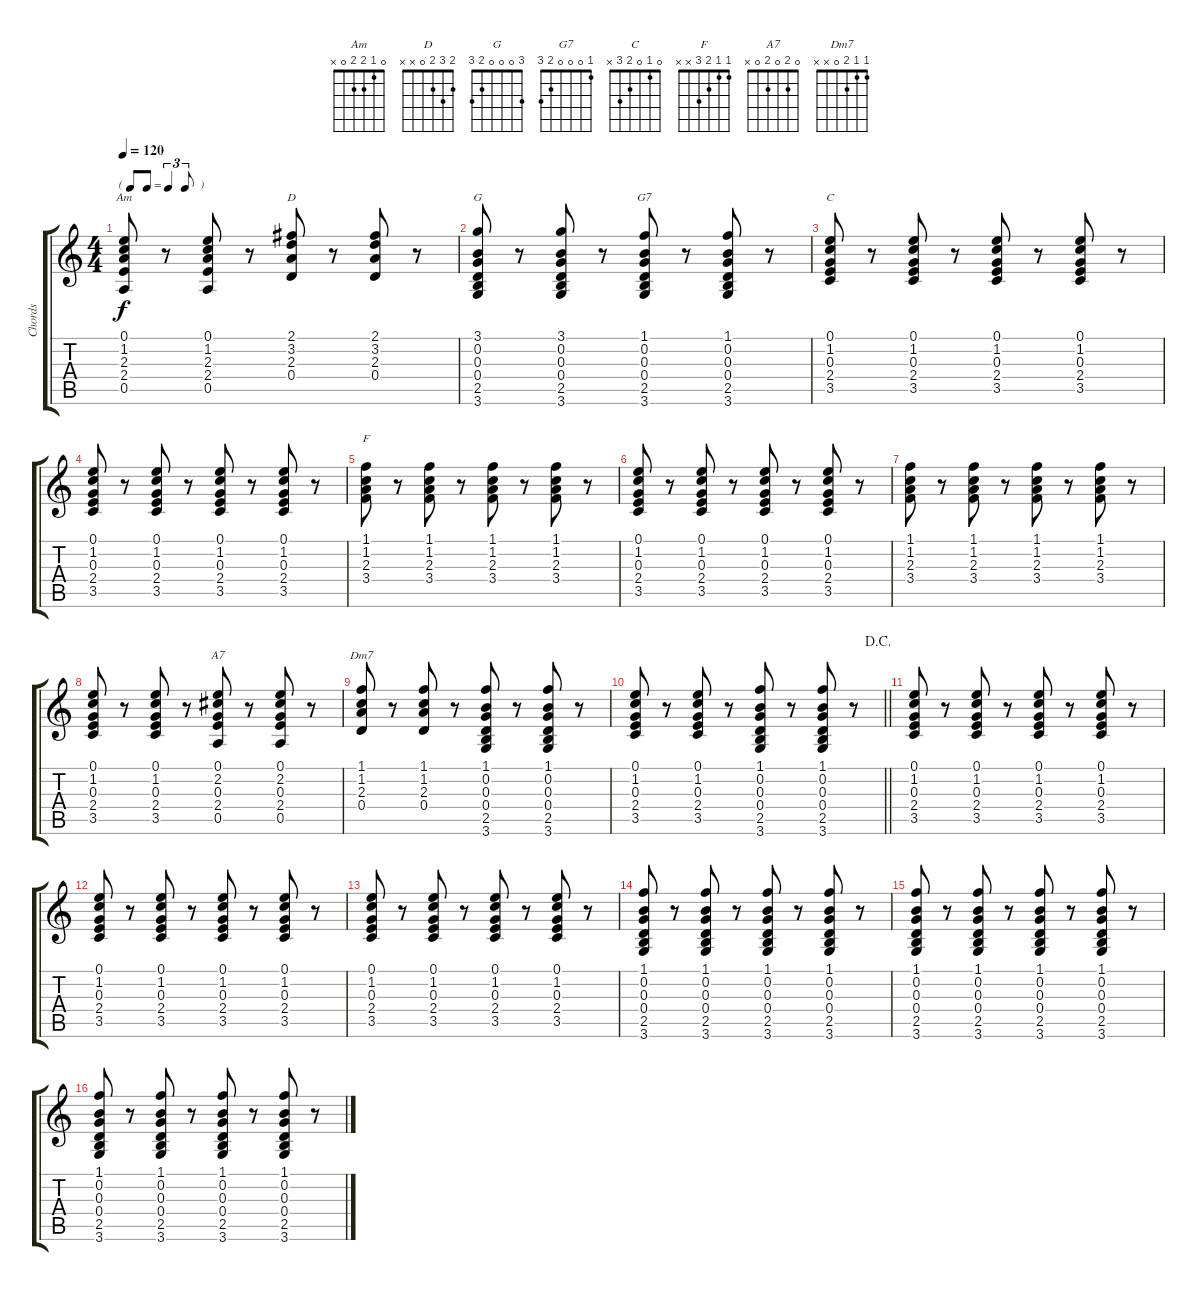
\track ("Chords" "Chords") {instrument acousticguitarnylon}
\staff {score tabs}
\tuning (E4 B3 G3 D3 A2 E2) {hide}
\chord ("Am" 0 1 2 2 0 x)
\chord ("D" 2 3 2 0 x x)
\chord ("G" 3 0 0 0 2 3)
\chord ("G7" 1 0 0 0 2 3)
\chord ("C" 0 1 0 2 3 x)
\chord ("F" 1 1 2 3 x x)
\chord ("A7" 0 2 0 2 0 x)
\chord ("Dm7" 1 1 2 0 x x)
\ts (4 4)
\tf triplet8th
\tempo 120
\clef g2
\ks c
(0.1 1.2 2.3 2.4 0.5).8{ch "Am" dy f} r.8 (0.1 1.2 2.3 2.4 0.5).8 r.8 (2.1 3.2 2.3 0.4).8{ch "D"} r.8 (2.1 3.2 2.3 0.4).8 r.8 |
(3.1 0.2 0.3 0.4 2.5 3.6).8{ch "G"} r.8 (3.1 0.2 0.3 0.4 2.5 3.6).8 r.8 (1.1 0.2 0.3 0.4 2.5 3.6).8{ch "G7"} r.8 (1.1 0.2 0.3 0.4 2.5 3.6).8 r.8 |
(0.1 1.2 0.3 2.4 3.5).8{ch "C"} r.8 (0.1 1.2 0.3 2.4 3.5).8 r.8 (0.1 1.2 0.3 2.4 3.5).8 r.8 (0.1 1.2 0.3 2.4 3.5).8 r.8 |
(0.1 1.2 0.3 2.4 3.5).8 r.8 (0.1 1.2 0.3 2.4 3.5).8 r.8 (0.1 1.2 0.3 2.4 3.5).8 r.8 (0.1 1.2 0.3 2.4 3.5).8 r.8 |
(1.1 1.2 2.3 3.4).8{ch "F"} r.8 (1.1 1.2 2.3 3.4).8 r.8 (1.1 1.2 2.3 3.4).8 r.8 (1.1 1.2 2.3 3.4).8 r.8 |
(0.1 1.2 0.3 2.4 3.5).8 r.8 (0.1 1.2 0.3 2.4 3.5).8 r.8 (0.1 1.2 0.3 2.4 3.5).8 r.8 (0.1 1.2 0.3 2.4 3.5).8 r.8 |
(1.1 1.2 2.3 3.4).8 r.8 (1.1 1.2 2.3 3.4).8 r.8 (1.1 1.2 2.3 3.4).8 r.8 (1.1 1.2 2.3 3.4).8 r.8 |
(0.1 1.2 0.3 2.4 3.5).8 r.8 (0.1 1.2 0.3 2.4 3.5).8 r.8 (0.1 2.2 0.3 2.4 0.5).8{ch "A7"} r.8 (0.1 2.2 0.3 2.4 0.5).8 r.8 |
(1.1 1.2 2.3 0.4).8{ch "Dm7"} r.8 (1.1 1.2 2.3 0.4).8 r.8 (1.1 0.2 0.3 0.4 2.5 3.6).8 r.8 (1.1 0.2 0.3 0.4 2.5 3.6).8 r.8 |
\jump dacapo
\barLineRight lightlight
(0.1 1.2 0.3 2.4 3.5).8 r.8 (0.1 1.2 0.3 2.4 3.5).8 r.8 (1.1 0.2 0.3 0.4 2.5 3.6).8 r.8 (1.1 0.2 0.3 0.4 2.5 3.6).8 r.8 |
(0.1 1.2 0.3 2.4 3.5).8 r.8 (0.1 1.2 0.3 2.4 3.5).8 r.8 (0.1 1.2 0.3 2.4 3.5).8 r.8 (0.1 1.2 0.3 2.4 3.5).8 r.8 |
(0.1 1.2 0.3 2.4 3.5).8 r.8 (0.1 1.2 0.3 2.4 3.5).8 r.8 (0.1 1.2 0.3 2.4 3.5).8 r.8 (0.1 1.2 0.3 2.4 3.5).8 r.8 |
(0.1 1.2 0.3 2.4 3.5).8 r.8 (0.1 1.2 0.3 2.4 3.5).8 r.8 (0.1 1.2 0.3 2.4 3.5).8 r.8 (0.1 1.2 0.3 2.4 3.5).8 r.8 |
(1.1 0.2 0.3 0.4 2.5 3.6).8 r.8 (1.1 0.2 0.3 0.4 2.5 3.6).8 r.8 (1.1 0.2 0.3 0.4 2.5 3.6).8 r.8 (1.1 0.2 0.3 0.4 2.5 3.6).8 r.8 |
(1.1 0.2 0.3 0.4 2.5 3.6).8 r.8 (1.1 0.2 0.3 0.4 2.5 3.6).8 r.8 (1.1 0.2 0.3 0.4 2.5 3.6).8 r.8 (1.1 0.2 0.3 0.4 2.5 3.6).8 r.8 |
(1.1 0.2 0.3 0.4 2.5 3.6).8 r.8 (1.1 0.2 0.3 0.4 2.5 3.6).8 r.8 (1.1 0.2 0.3 0.4 2.5 3.6).8 r.8 (1.1 0.2 0.3 0.4 2.5 3.6).8 r.8
